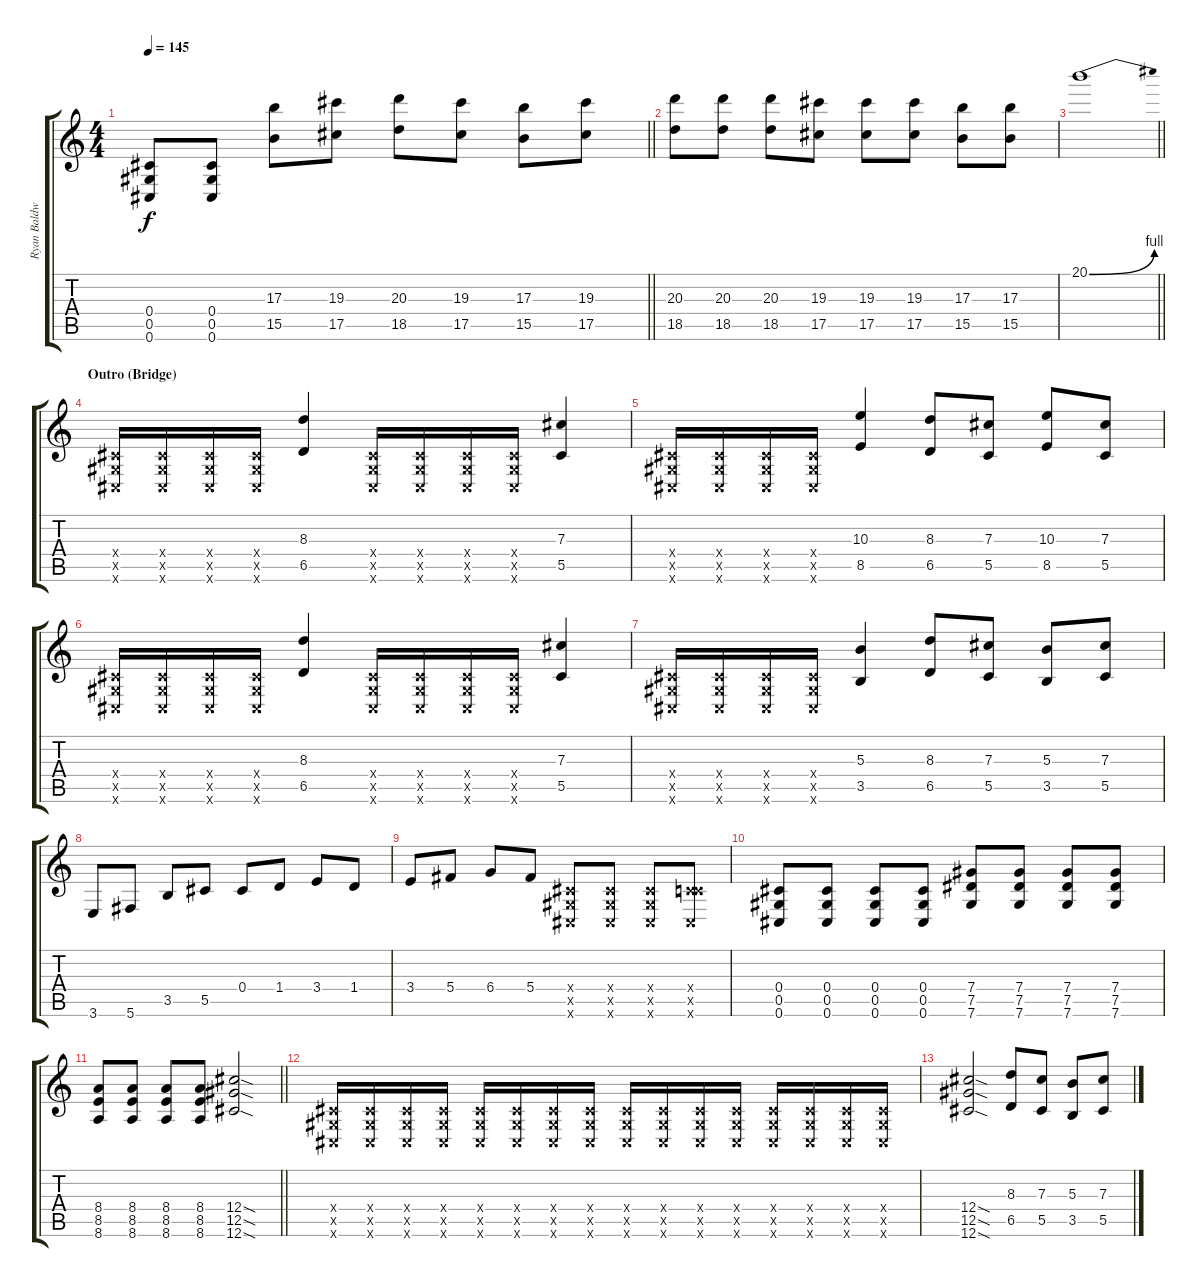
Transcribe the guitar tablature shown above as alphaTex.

\track ("Ryan Baldwin (Lead)" "Ryan Baldw") {instrument distortionguitar}
\staff {score tabs}
\tuning (Eb4 Bb3 Gb3 Db3 Ab2 Db2) {hide}
\ts (4 4)
\tempo 145
\clef g2
\barLineRight lightlight
\ks c
(0.4 0.5 0.6).8{dy f} (0.4 0.5 0.6).8 (17.3 15.5).8 (19.3 17.5).8 (20.3 18.5).8 (19.3 17.5).8 (17.3 15.5).8 (19.3 17.5).8 |
(20.3 18.5).8 (20.3 18.5).8 (20.3 18.5).8 (19.3 17.5).8 (19.3 17.5).8 (19.3 17.5).8 (17.3 15.5).8 (17.3 15.5).8 |
\barLineRight lightlight
20.1{be (bend 0 0 60 4)}.1 |
\section ("" "Outro (Bridge)")
(0.4{x} 0.5{x} 0.6{x}).16 (0.4{x} 0.5{x} 0.6{x}).16 (0.4{x} 0.5{x} 0.6{x}).16 (0.4{x} 0.5{x} 0.6{x}).16 (8.3 6.5).4 (0.4{x} 0.5{x} 0.6{x}).16 (0.4{x} 0.5{x} 0.6{x}).16 (0.4{x} 0.5{x} 0.6{x}).16 (0.4{x} 0.5{x} 0.6{x}).16 (7.3 5.5).4 |
(0.4{x} 0.5{x} 0.6{x}).16 (0.4{x} 0.5{x} 0.6{x}).16 (0.4{x} 0.5{x} 0.6{x}).16 (0.4{x} 0.5{x} 0.6{x}).16 (10.3 8.5).4 (8.3 6.5).8 (7.3 5.5).8 (10.3 8.5).8 (7.3 5.5).8 |
(0.4{x} 0.5{x} 0.6{x}).16 (0.4{x} 0.5{x} 0.6{x}).16 (0.4{x} 0.5{x} 0.6{x}).16 (0.4{x} 0.5{x} 0.6{x}).16 (8.3 6.5).4 (0.4{x} 0.5{x} 0.6{x}).16 (0.4{x} 0.5{x} 0.6{x}).16 (0.4{x} 0.5{x} 0.6{x}).16 (0.4{x} 0.5{x} 0.6{x}).16 (7.3 5.5).4 |
(0.4{x} 0.5{x} 0.6{x}).16 (0.4{x} 0.5{x} 0.6{x}).16 (0.4{x} 0.5{x} 0.6{x}).16 (0.4{x} 0.5{x} 0.6{x}).16 (5.3 3.5).4 (8.3 6.5).8 (7.3 5.5).8 (5.3 3.5).8 (7.3 5.5).8 |
3.6.8 5.6.8 3.5.8 5.5.8 0.4.8 1.4.8 3.4.8 1.4.8 |
3.4.8 5.4.8 6.4.8 5.4.8 (0.4{x} 0.5{x} 0.6{x}).8 (0.4{x} 0.5{x} 0.6{x}).8 (0.4{x} 0.5{x} 0.6{x}).8 (0.4{x} 4.5{x} 0.6{x}).8 |
(0.4 0.5 0.6).8 (0.4 0.5 0.6).8 (0.4 0.5 0.6).8 (0.4 0.5 0.6).8 (7.4 7.5 7.6).8 (7.4 7.5 7.6).8 (7.4 7.5 7.6).8 (7.4 7.5 7.6).8 |
\barLineRight lightlight
(8.4 8.5 8.6).8 (8.4 8.5 8.6).8 (8.4 8.5 8.6).8 (8.4 8.5 8.6).8 (12.4{sod} 12.5{sod} 12.6{sod}).2 |
(0.4{x} 0.5{x} 0.6{x}).16 (0.4{x} 0.5{x} 0.6{x}).16 (0.4{x} 0.5{x} 0.6{x}).16 (0.4{x} 0.5{x} 0.6{x}).16 (0.4{x} 0.5{x} 0.6{x}).16 (0.4{x} 0.5{x} 0.6{x}).16 (0.4{x} 0.5{x} 0.6{x}).16 (0.4{x} 0.5{x} 0.6{x}).16 (0.4{x} 0.5{x} 0.6{x}).16 (0.4{x} 0.5{x} 0.6{x}).16 (0.4{x} 0.5{x} 0.6{x}).16 (0.4{x} 0.5{x} 0.6{x}).16 (0.4{x} 0.5{x} 0.6{x}).16 (0.4{x} 0.5{x} 0.6{x}).16 (0.4{x} 0.5{x} 0.6{x}).16 (0.4{x} 0.5{x} 0.6{x}).16 |
(12.4{sod} 12.5{sod} 12.6{sod}).2 (8.3 6.5).8 (7.3 5.5).8 (5.3 3.5).8 (7.3 5.5).8
